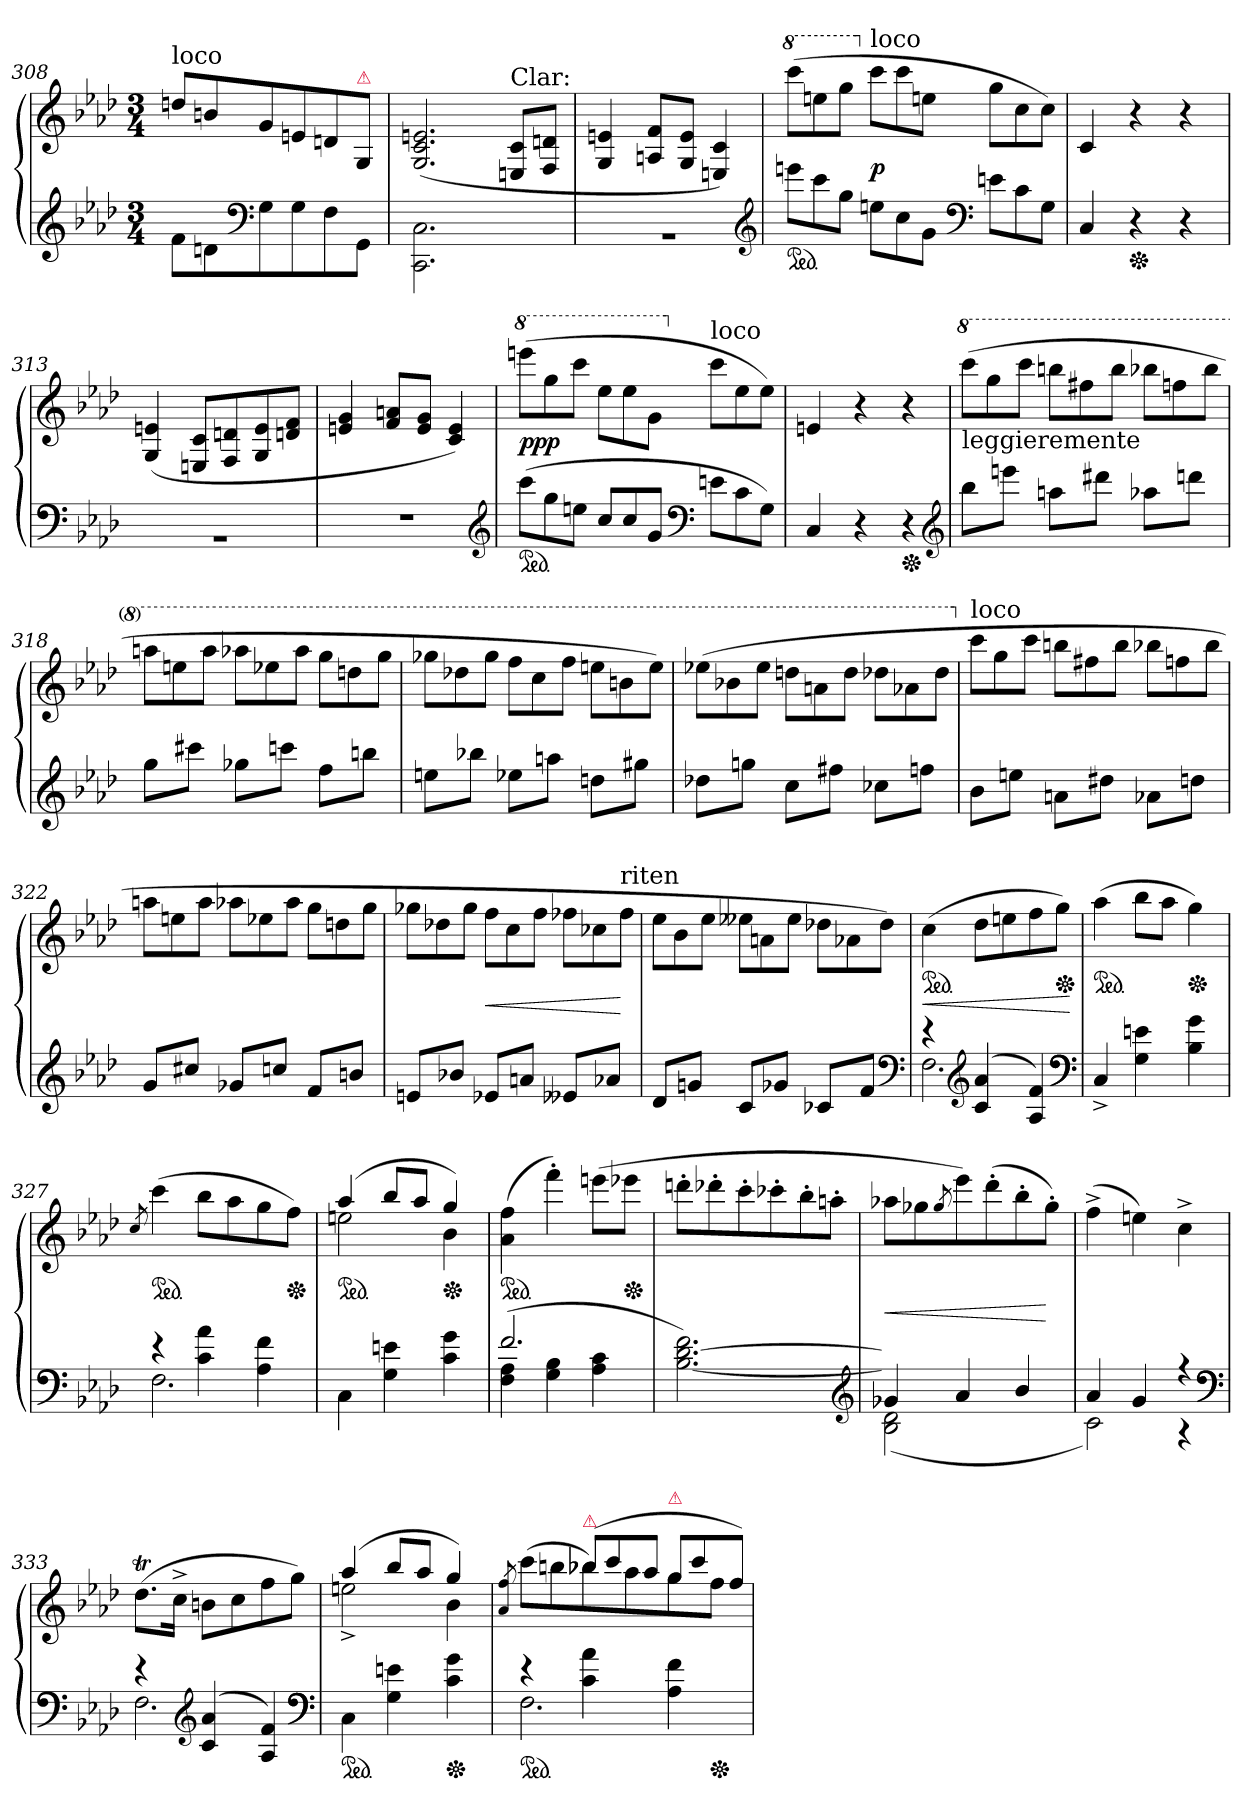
**kern	**kern	**dynam
*part1	*part1	*part1
*staff2	*staff1	*staff1/2
*clefG2	*clefG2	*
*k[b-e-a-d-]	*k[b-e-a-d-]	*
*M3/4	*M3/4	*
=308	=308	=308
!	!LO:TX:a:t=loco	!
8f\L	8ddnL	.
8dn	8bn	.
*clefF4	*	*
8G	8g	.
8G	8en	.
8F	8dn	.
!	!LO:TX:a:color=crimson:t=⚠	!
8GG\J	8G/J	.
=309	=309	=309
2.CC\ 2.C\	(>2.G/ 2.c/ 2.en/	.
!	!LO:TX:a:t=Clar&colon;	!
8ryy	8En!/ 8c!/L	.
8ryy	8F!/ 8dn!/J	.
=310	=310	=310
2.rBB	4G!/ 4en!/	.
.	8An!/ 8f!/L	.
.	8G!/ 8e!/J	.
.	4En!/ 4c!/)	.
*clefG2	*	*
=311	=311	=311
*Xtuplet	*	*
*	*8va	*
*	*Xtuplet	*
*ped	*	*
12eeenL	(>12ccccL	.
12ccc	12eeen	.
12ggJ	12gggJ	.
*	*X8va	*
!	!LO:TX:a:t=loco	!
12eenL	12cccL	p
12cc	12ccc	.
12gJ	12eenJ	.
*clefF4	*	*
12enL	12ggL	.
12c	12cc	.
12GJ	12ccJ)	.
=312	=312	=312
4C	4c	.
*Xped	*	*
4r	4r	.
4r	4r	.
=313	=313	=313
2.rBB	(>4G!/ 4en!/	.
.	8En!/ 8c!/L	.
.	8F!/ 8dn!/	.
.	8G!/ 8e!/	.
.	8dn! 8f!J	.
=314	=314	=314
2.rF	4en! 4g!	.
.	8f! 8an!L	.
.	8e! 8g!J	.
.	4c! 4e!)	.
*clefG2	*	*
=315	=315	=315
*	*8va	*
*ped	*	*
(>12cccL	(>12eeeenL	ppp
12gg	12ggg	.
12eenJ	12ccccJ	.
12ccL	12eee-L	.
12cc	12eee-	.
12gJ	12ggJ	.
*clefF4	*	*
*	*X8va	*
!	!LO:TX:a:t=loco	!
12enL	12cccL	.
12c	12ee-	.
12GJ)	12ee-J)	.
=316	=316	=316
4C	4en	.
4r	4r	.
*Xped	*	*
4r	4r	.
*clefG2	*	*
=317	=317	=317
*	*8va	*
!	!LO:TX:b:t=leggieremente	!
8bb-L	(>12ccccL	.
.	12ggg	.
8eeenJ	.	.
.	12ccccJ	.
8aanL	12bbbnL	.
.	12fff#X	.
8ddd#XJ	.	.
.	12bbbJ	.
8aa-XL	12bbb-XL	.
.	12fffn	.
8dddnJ	.	.
.	12bbb-J	.
=318	=318	=318
8ggL	12aaanL	.
.	12eeen	.
8ccc#XJ	.	.
.	12aaaJ	.
8gg-XL	12aaa-XL	.
.	12eee-X	.
8cccnJ	.	.
.	12aaa-J	.
8ffL	12gggL	.
.	12dddn	.
8bbnJ	.	.
.	12gggJ	.
=319	=319	=319
8eenL	12ggg-XL	.
.	12ddd-X	.
8bb-XJ	.	.
.	12ggg-J	.
8ee-XL	12fffL	.
.	12ccc	.
8aanJ	.	.
.	12fffJ	.
8ddnL	12eeenL	.
.	12bbn	.
8gg#XJ	.	.
.	12eeeJ)	.
=320	=320	=320
8dd-XL	(>12eee-XL	.
.	12bb-X	.
8ggnJ	.	.
.	12eee-J	.
8ccL	12dddnL	.
.	12aan	.
8ff#XJ	.	.
.	12dddJ	.
8cc-XL	12ddd-XL	.
.	12aa-X	.
8ffnJ	.	.
.	12ddd-J	.
=321	=321	=321
*	*X8va	*
!	!LO:TX:a:t=loco	!
8b-L	12cccL	.
.	12gg	.
8eenJ	.	.
.	12cccJ	.
8anL	12bbnL	.
.	12ff#X	.
8dd#XJ	.	.
.	12bbJ	.
8a-XL	12bb-XL	.
.	12ffn	.
8ddnJ	.	.
.	12bb-J	.
=322	=322	=322
8gL	12aanL	.
.	12een	.
8cc#XJ	.	.
.	12aaJ	.
8g-XL	12aa-XL	.
.	12ee-X	.
8ccnJ	.	.
.	12aa-J	.
8fL	12ggL	.
.	12ddn	.
8bnJ	.	.
.	12ggJ	.
=323	=323	=323
8enL	12gg-XL	.
.	12dd-X	.
8b-XJ	.	.
.	12gg-J	.
8e-XL	12ffL	<
.	12cc	.
8anJ	.	.
.	12ffJ	.
8e--XL	12ff-XL	.
.	12cc-X	.
8a-XJ	.	.
!	!LO:TX:a:t=riten	!
.	12ff-J	[
=324	=324	=324
8d-L	12ee-L	.
.	12b-	.
8gnJ	.	.
.	12ee-J	.
8cL	12ee--XL	.
.	12an	.
8g-XJ	.	.
.	12ee--J	.
8c-XL	12dd-XL	.
.	12a-X	.
8fJ	.	.
.	12dd-J)	.
*clefF4	*	*
=325	=325	=325
*^	*	*
*	*	*ped	*
4r	2.F	(>4cc	<
*clefG2	*	*	*
(<4c 4a-	.	8dd-L	.
.	.	8een	.
4A- 4f)	.	8ff	.
*	*	*Xped	*
.	.	8ggJ)	.
*v	*v	*	*
*clefF4	*	*
.	.	[
=326	=326	=326
*	*ped	*
4C^>	(>4aa-	.
4G\ 4en\	8bb-\L	.
.	8aa-\J	.
*	*Xped	*
4B-\ 4g\	4gg\)	.
=327	=327	=327
.	8qcc/	.
*^	*	*
*	*	*ped	*
4re	2.F	(>4ccc	.
4c\ 4a-\	.	8bb-L	.
.	.	8aa-	.
4A-\ 4f\	.	8gg	.
*	*	*Xped	*
.	.	8ffJ)	.
*v	*v	*	*
=328	=328	=328
*	*^	*
*	*ped	*	*
4C\	(4aa-	2een	.
4G 4en	8bb-L	.	.
.	8aa-J	.	.
*	*Xped	*	*
4c 4g	4gg)	4b-	.
*	*v	*v	*
=329	=329	=329
*^	*	*
*	*	*ped	*
(<4F\ 4A-\	2.f/	(4a- 4ff	.
4G\ 4B-\	.	4fff'>)	.
4A-\ 4c\	.	(>8eeenL	.
*	*	*Xped	*
.	.	8eee-XJ	.
*v	*v	*	*
=330	=330	=330
[2.B- [2.d- 2.f)	8dddn'>L	.
.	8ddd-X'>	.
.	8ccc'>	.
.	8ccc-X'>	.
.	8bb-'>	.
.	8aan'>J	.
*clefG2	*	*
=331	=331	=331
*^	*	*
4g-X	(<2B-] 2d-]	8aa-XL	<
.	.	8gg-X	.
.	.	8qgg-/	.
4a-	.	8eee-)	.
.	.	(>8ddd-'>	.
4b-/	4ryy	8bb-'>	.
.	.	8gg-'>J)	[
=332	=332	=332	=332
4a-	2c)	(4ff^<	.
4g	.	4een)	.
4r	4r	4cc^<	.
*clefF4	*	*	*
=333	=333	=333	=333
4re	2.F	(>8.dd-TL	.
.	.	16cc^<Jk	.
*clefG2	*	*	*
(<4c 4a-	.	8bnL	.
.	.	8cc	.
4A- 4f)	.	8ff	.
.	.	8ggJ)	.
*v	*v	*	*
*clefF4	*	*
=334	=334	=334
*	*^	*
*ped	*	*	*
4C\	(>4aa-	2een^<	.
4G 4en	8bb-L	.	.
.	8aa-J	.	.
*Xped	*	*	*
4c 4g	4gg)	4b-	.
=335	=335	=335	=335
.	8qa-/ 8qff/	.	.
*^	*	*	*
*ped	*	*	*	*
4re	2.F	4ryy	(>8ccc\L	.
.	.	.	8bbn	.
!	!	!LO:TX:a:color=crimson:t=⚠	!	!
4c\ 4a-\	.	(>12bb-X/L	8bb-X)	.
.	.	12ccc	.	.
.	.	.	8aa-	.
.	.	12aa-J	.	.
!	!	!LO:TX:a:color=crimson:t=⚠	!	!
4A-\ 4f\	.	12ggL	8gg	.
.	.	12ccc/	.	.
*Xped	*	*	*	*
.	.	.	8ffJ	.
.	.	12ffJ)	.	.
*v	*v	*	*	*
*	*v	*v	*
=	=	=
*-	*-	*-
